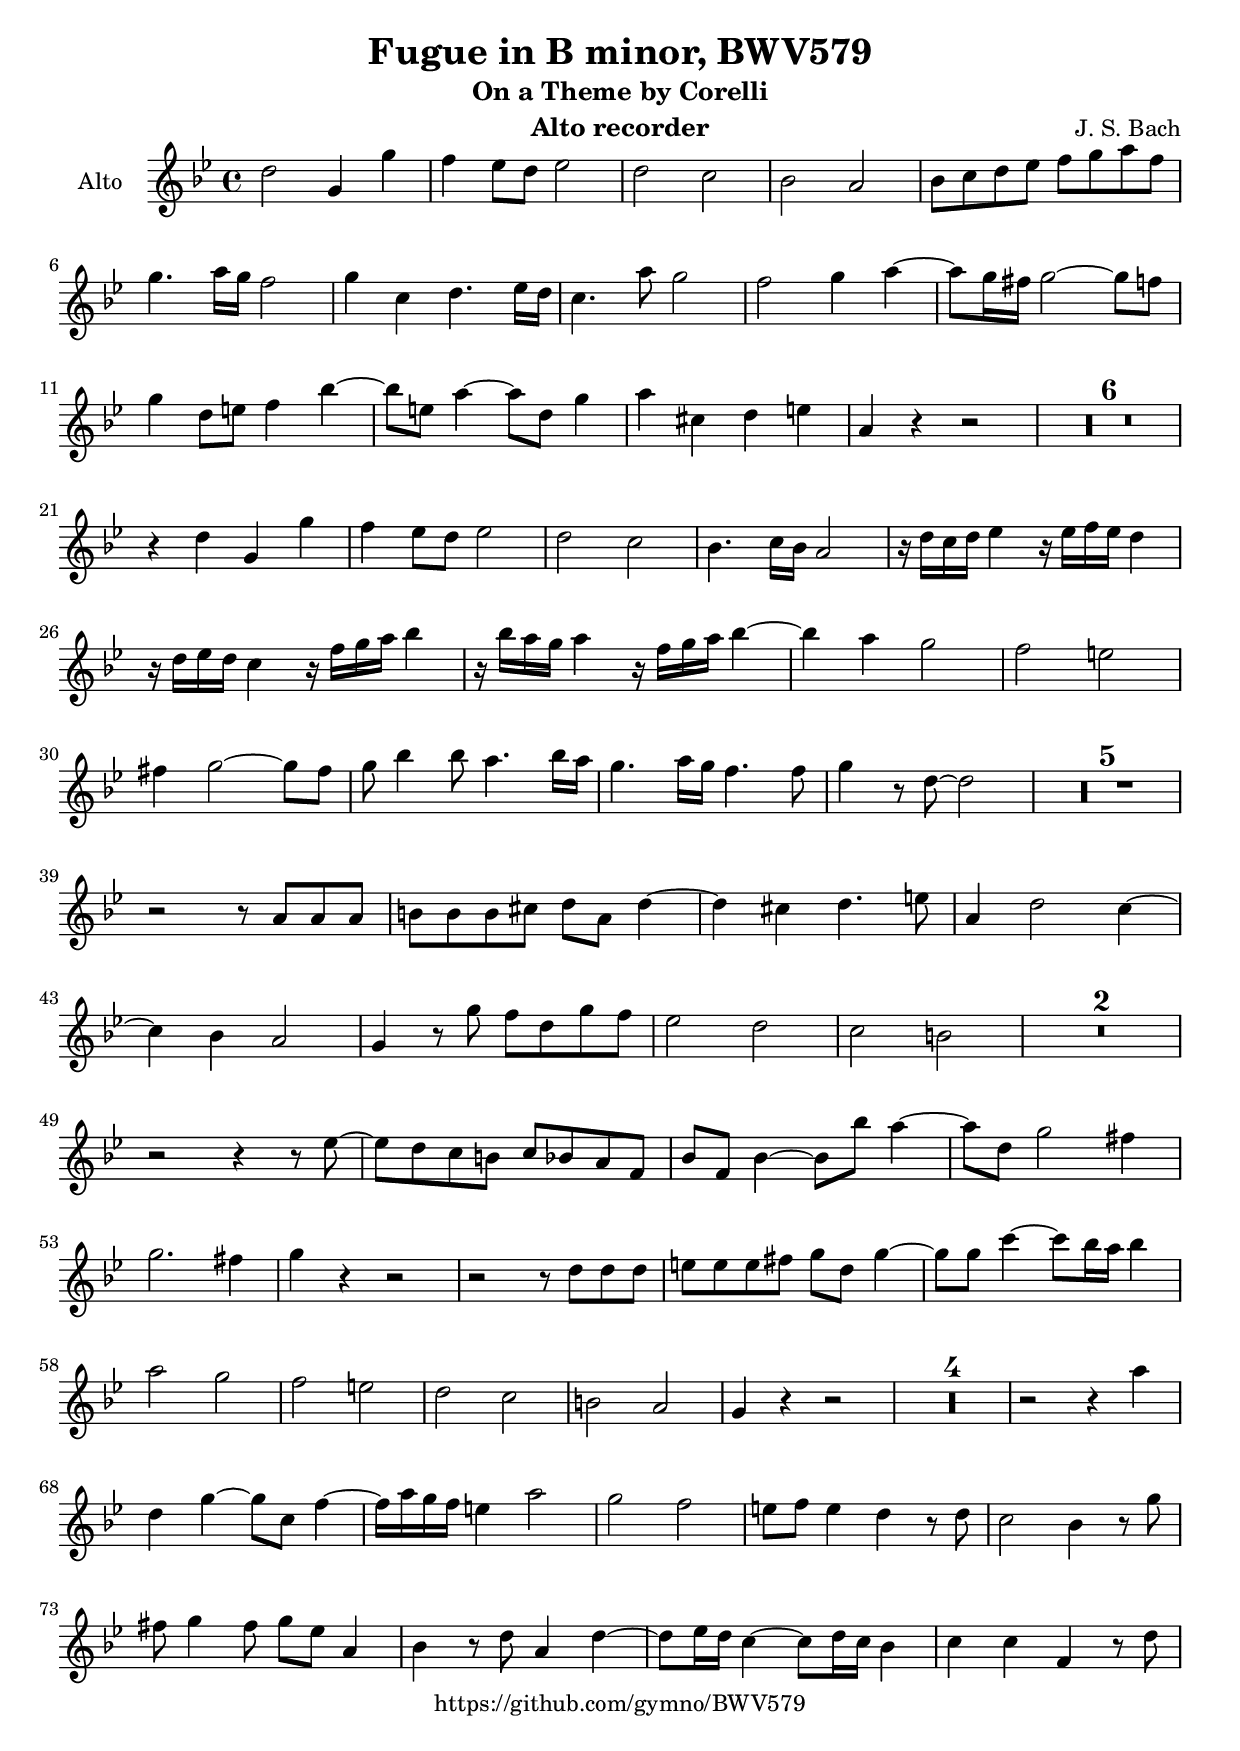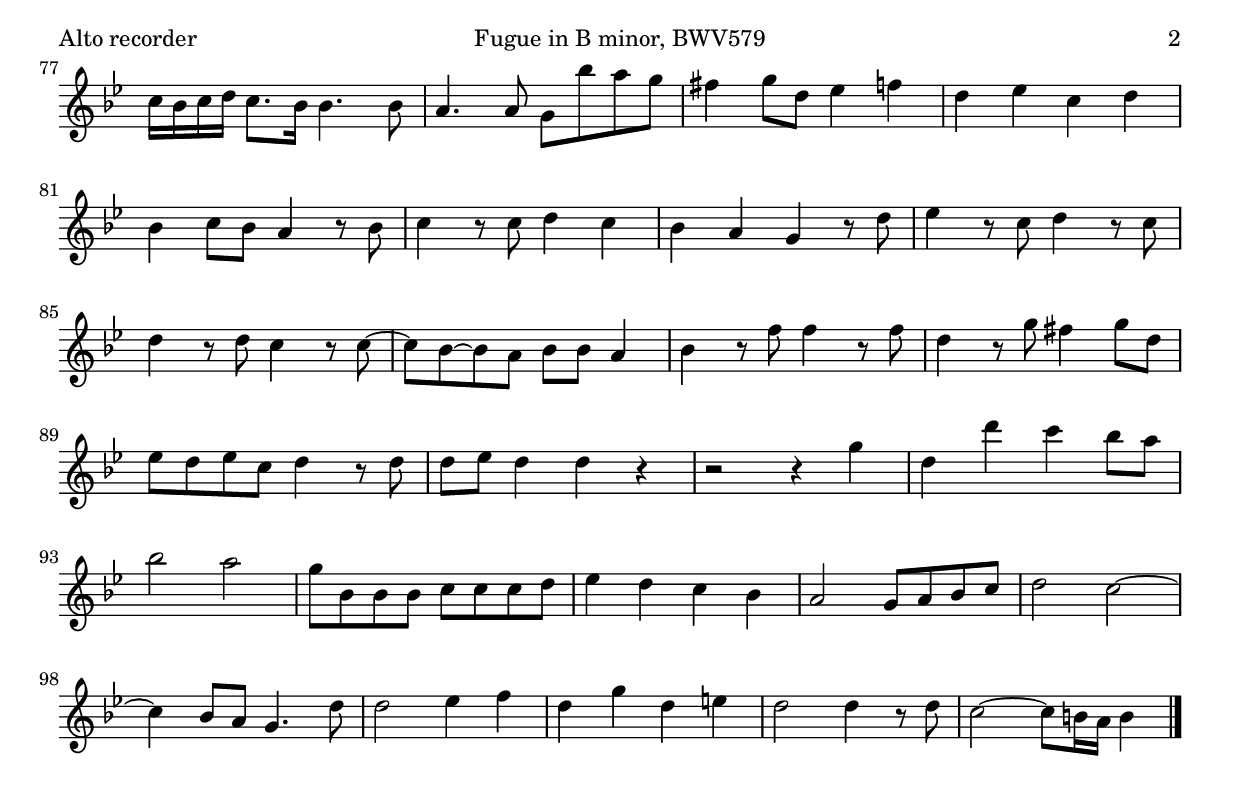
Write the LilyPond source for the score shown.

\version "2.24.0"
\version "2.24.0"

alto=\new Voice \compressMMRests { \relative c'' {
  \set Staff.instrumentName=#"Alto"
  \set Staff.midiInstrument = #"recorder"
  \time 4/4
  \key g \minor

%\set Score.skipTypesetting = ##t
  %%0
  
  d2 g,4 g'| f es8 d es2 | d2 c | bes a|
  bes8 c d es f g a f | g4. a16 g f2| g4 c, d4. es16 d | c4. a'8 g2| f g4 a~|
  %%10
  a8 g16 fis g2~ g8 f|g4 d8 e f4 bes~|bes8 e, a4~ a8 d, g4|a4 cis, d e|a, r4 r2|
  R1*6|
  %%21
  r4 d g, g'|f es8 d es2|d c|bes4. c16 bes a2|
  r16 d c d es4 r16 es f es d4|r16 d es d c4 r16 f g a bes4|
  r16 bes a g a4 r16 f g a bes4~|bes4 a g2|f e|
  %%30
  fis4 g2~ g8 fis|g bes4 bes8 a4. bes16 a|g4. a16 g f4. f8|
  g4 r8 d~ d2|R1*5|r2 r8 a a a|
  %%40
  b b b cis d a d4~|d4 cis d4. e8|a,4 d2 c4~|
  c bes a2|g4 r8 g' f d g f|es2 d|
  c b|R1*2|r2 r4 r8 es~|
  %%50
  es d c b c bes a f|bes f bes4~ bes8 bes' a4~|
  a8 d, g2 fis4|g2. fis4|g4 r r2|r2 r8 d d d|
  e e e fis g d g4~|g8 g c4~ c8 bes16 a bes4|a2 g2|f e|
  %%60
  d c|b a|g4 r r2|R1*4|r2 r4 a'|d, g~ g8 c, f4~|f16 a g f e4 a2|
  %%70
  g f|e8 f e4 d r8 d|c2 bes4 r8 g'|fis g4 fis8 g es a,4|bes r8 d a4 d~|d8 es16 d c4~ c8 d16 c bes4|
  c c f, r8 d'|c16bes c d c8. bes16 bes4. bes8|a4. a8 g bes' a g|
  fis4 g8 d es4 f|
  %%80
  d es c d|bes c8 bes a4 r8 bes8|
  c4 r8 c d4 c|bes a g r8 d'|es4 r8 c d4 r8 c8|
  d4 r8 d c4 r8 c~|c bes~ bes a bes bes a4|
  bes r8 f' f4 r8 f|d4 r8 g fis4 g8 d|es d es c d4 r8 d|
  %%90
  d es d4 d r|r2 r4 g|d d'c bes8 a|bes2 a|
  g8 bes, bes bes c c c d|es4 d c bes|a2 g8 a bes c|
  d2 c~|c4 bes8 a g4. d'8|d2 es4 f|
  d g d e|d2 d4 r8 d|c2~ c8 b16 a b4


  
\set Score.skipTypesetting = ##f
\bar "|." }}   %*********************************



 #(set-global-staff-size 20)

\book {
  \header{
    title = "Fugue in B minor, BWV579"
    composer = "J. S. Bach"
    instrument = "Alto recorder"
    subtitle = "On a Theme by Corelli"
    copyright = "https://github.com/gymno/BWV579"
  }


  \paper {
    oddHeaderMarkup = \markup \fill-line
    { 
      \unless \on-first-page \fromproperty #'header:instrument 
      \unless \on-first-page \fromproperty #'header:title 
      \if \should-print-page-number \fromproperty #'page:page-number-string    
    }
    evenHeaderMarkup = \oddHeaderMarkup
  }
  
  \score {
    \new StaffGroup \keepWithTag #'alto \alto
    \layout { 
      \context {
        \Score
        \override SpacingSpanner.spacing-increment = #2
      }
    }
  }
}


